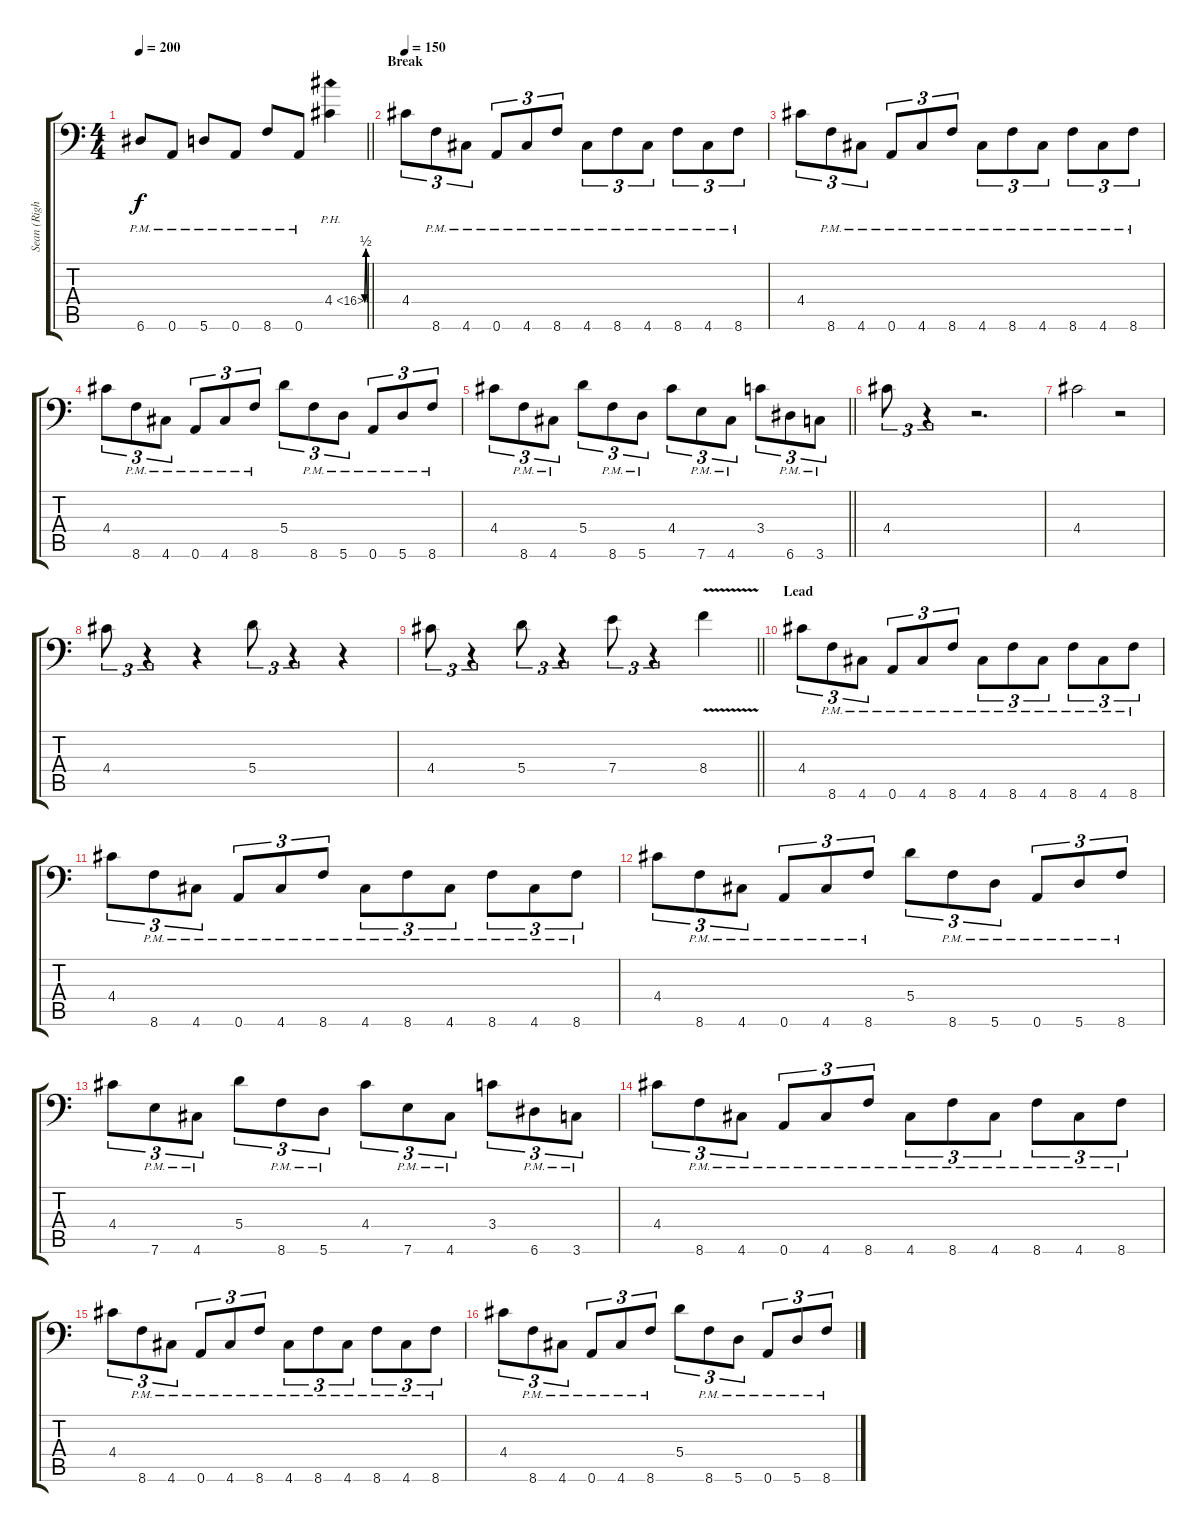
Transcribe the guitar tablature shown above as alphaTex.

\track ("Sean (Right)" "Sean (Righ") {instrument distortionguitar}
\staff {score tabs}
\tuning (B3 Gb3 D3 A2 E2 A1) {hide}
\ts (4 4)
\tempo 200
\clef f4
\barLineRight lightlight
\ks c
6.6{pm}.8{dy f} 0.6{pm}.8 5.6{pm}.8 0.6{pm}.8 8.6{pm}.8 0.6{pm}.8 4.4{be (custom 0 0 15 0 31 2 45 0 60 0) ph 12}.4 |
\section ("" "Break")
\tempo 150
4.4.8{tu (3 2)} 8.6{pm}.8{tu (3 2)} 4.6{pm}.8{tu (3 2)} 0.6{pm}.8{tu (3 2)} 4.6{pm}.8{tu (3 2)} 8.6{pm}.8{tu (3 2)} 4.6{pm}.8{tu (3 2)} 8.6{pm}.8{tu (3 2)} 4.6{pm}.8{tu (3 2)} 8.6{pm}.8{tu (3 2)} 4.6{pm}.8{tu (3 2)} 8.6{pm}.8{tu (3 2)} |
4.4.8{tu (3 2)} 8.6{pm}.8{tu (3 2)} 4.6{pm}.8{tu (3 2)} 0.6{pm}.8{tu (3 2)} 4.6{pm}.8{tu (3 2)} 8.6{pm}.8{tu (3 2)} 4.6{pm}.8{tu (3 2)} 8.6{pm}.8{tu (3 2)} 4.6{pm}.8{tu (3 2)} 8.6{pm}.8{tu (3 2)} 4.6{pm}.8{tu (3 2)} 8.6{pm}.8{tu (3 2)} |
4.4.8{tu (3 2)} 8.6{pm}.8{tu (3 2)} 4.6{pm}.8{tu (3 2)} 0.6{pm}.8{tu (3 2)} 4.6{pm}.8{tu (3 2)} 8.6{pm}.8{tu (3 2)} 5.4.8{tu (3 2)} 8.6{pm}.8{tu (3 2)} 5.6{pm}.8{tu (3 2)} 0.6{pm}.8{tu (3 2)} 5.6{pm}.8{tu (3 2)} 8.6{pm}.8{tu (3 2)} |
\barLineRight lightlight
4.4.8{tu (3 2)} 8.6{pm}.8{tu (3 2)} 4.6{pm}.8{tu (3 2)} 5.4.8{tu (3 2)} 8.6{pm}.8{tu (3 2)} 5.6{pm}.8{tu (3 2)} 4.4.8{tu (3 2)} 7.6{pm}.8{tu (3 2)} 4.6{pm}.8{tu (3 2)} 3.4.8{tu (3 2)} 6.6{pm}.8{tu (3 2)} 3.6{pm}.8{tu (3 2)} |
4.4.8{tu (3 2)} r.4{tu (3 2)} r.2{d} |
4.4.2 r.2 |
4.4.8{tu (3 2)} r.4{tu (3 2)} r.4 5.4.8{tu (3 2)} r.4{tu (3 2)} r.4 |
\barLineRight lightlight
4.4.8{tu (3 2)} r.4{tu (3 2)} 5.4.8{tu (3 2)} r.4{tu (3 2)} 7.4.8{tu (3 2)} r.4{tu (3 2)} 8.4{v}.4 |
\section ("" "Lead")
4.4.8{tu (3 2)} 8.6{pm}.8{tu (3 2)} 4.6{pm}.8{tu (3 2)} 0.6{pm}.8{tu (3 2)} 4.6{pm}.8{tu (3 2)} 8.6{pm}.8{tu (3 2)} 4.6{pm}.8{tu (3 2)} 8.6{pm}.8{tu (3 2)} 4.6{pm}.8{tu (3 2)} 8.6{pm}.8{tu (3 2)} 4.6{pm}.8{tu (3 2)} 8.6{pm}.8{tu (3 2)} |
4.4.8{tu (3 2)} 8.6{pm}.8{tu (3 2)} 4.6{pm}.8{tu (3 2)} 0.6{pm}.8{tu (3 2)} 4.6{pm}.8{tu (3 2)} 8.6{pm}.8{tu (3 2)} 4.6{pm}.8{tu (3 2)} 8.6{pm}.8{tu (3 2)} 4.6{pm}.8{tu (3 2)} 8.6{pm}.8{tu (3 2)} 4.6{pm}.8{tu (3 2)} 8.6{pm}.8{tu (3 2)} |
4.4.8{tu (3 2)} 8.6{pm}.8{tu (3 2)} 4.6{pm}.8{tu (3 2)} 0.6{pm}.8{tu (3 2)} 4.6{pm}.8{tu (3 2)} 8.6{pm}.8{tu (3 2)} 5.4.8{tu (3 2)} 8.6{pm}.8{tu (3 2)} 5.6{pm}.8{tu (3 2)} 0.6{pm}.8{tu (3 2)} 5.6{pm}.8{tu (3 2)} 8.6{pm}.8{tu (3 2)} |
4.4.8{tu (3 2)} 7.6{pm}.8{tu (3 2)} 4.6{pm}.8{tu (3 2)} 5.4.8{tu (3 2)} 8.6{pm}.8{tu (3 2)} 5.6{pm}.8{tu (3 2)} 4.4.8{tu (3 2)} 7.6{pm}.8{tu (3 2)} 4.6{pm}.8{tu (3 2)} 3.4.8{tu (3 2)} 6.6{pm}.8{tu (3 2)} 3.6{pm}.8{tu (3 2)} |
4.4.8{tu (3 2)} 8.6{pm}.8{tu (3 2)} 4.6{pm}.8{tu (3 2)} 0.6{pm}.8{tu (3 2)} 4.6{pm}.8{tu (3 2)} 8.6{pm}.8{tu (3 2)} 4.6{pm}.8{tu (3 2)} 8.6{pm}.8{tu (3 2)} 4.6{pm}.8{tu (3 2)} 8.6{pm}.8{tu (3 2)} 4.6{pm}.8{tu (3 2)} 8.6{pm}.8{tu (3 2)} |
4.4.8{tu (3 2)} 8.6{pm}.8{tu (3 2)} 4.6{pm}.8{tu (3 2)} 0.6{pm}.8{tu (3 2)} 4.6{pm}.8{tu (3 2)} 8.6{pm}.8{tu (3 2)} 4.6{pm}.8{tu (3 2)} 8.6{pm}.8{tu (3 2)} 4.6{pm}.8{tu (3 2)} 8.6{pm}.8{tu (3 2)} 4.6{pm}.8{tu (3 2)} 8.6{pm}.8{tu (3 2)} |
4.4.8{tu (3 2)} 8.6{pm}.8{tu (3 2)} 4.6{pm}.8{tu (3 2)} 0.6{pm}.8{tu (3 2)} 4.6{pm}.8{tu (3 2)} 8.6{pm}.8{tu (3 2)} 5.4.8{tu (3 2)} 8.6{pm}.8{tu (3 2)} 5.6{pm}.8{tu (3 2)} 0.6{pm}.8{tu (3 2)} 5.6{pm}.8{tu (3 2)} 8.6{pm}.8{tu (3 2)}
